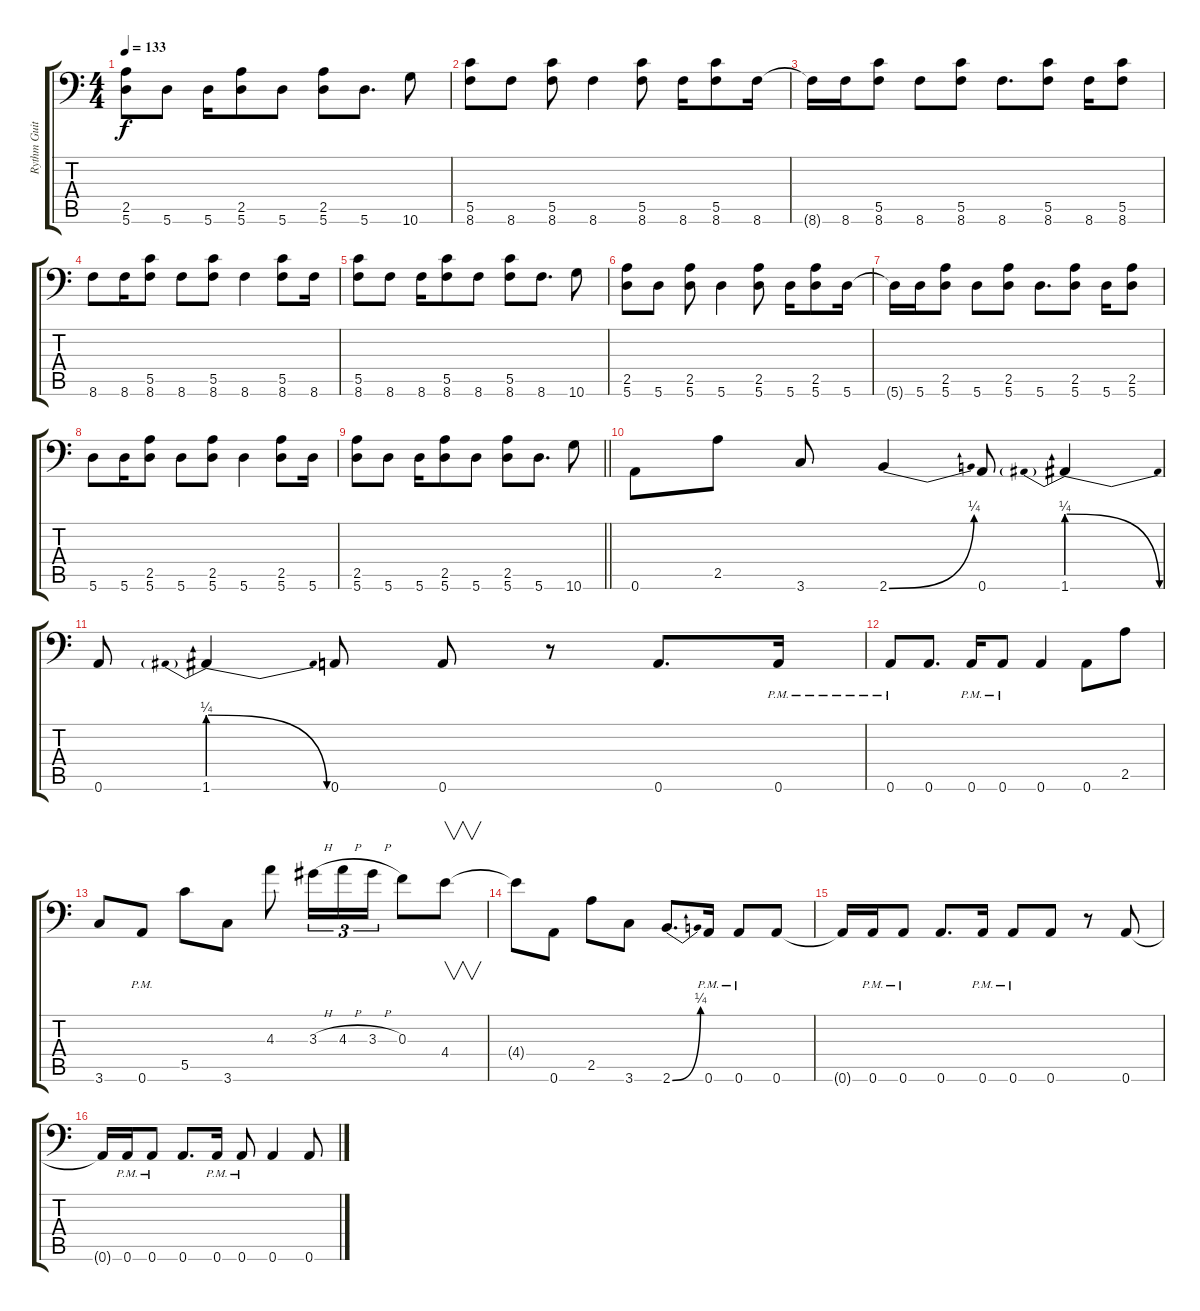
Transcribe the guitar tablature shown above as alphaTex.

\track ("Rythm Guitar #2" "Rythm Guit") {instrument distortionguitar}
\staff {score tabs}
\tuning (D4 A3 F3 C3 G2 A1) {hide}
\ts (4 4)
\tempo 133
\clef f4
\ks c
(2.5 5.6).8{dy f} 5.6.8 5.6.16 (2.5 5.6).8 5.6.8 (2.5 5.6).8 5.6.8{d} 10.6.8 |
(5.5 8.6).8 8.6.8 (5.5 8.6).8 8.6.4 (5.5 8.6).8 8.6.16 (5.5 8.6).8 8.6.16 |
8.6{t}.16 8.6.16 (5.5 8.6).8 8.6.8 (5.5 8.6).8 8.6.8{d} (5.5 8.6).8 8.6.16 (5.5 8.6).8 |
8.6.8 8.6.16 (5.5 8.6).8 8.6.8 (5.5 8.6).8 8.6.4 (5.5 8.6).8 8.6.16 |
(5.5 8.6).8 8.6.8 8.6.16 (5.5 8.6).8 8.6.8 (5.5 8.6).8 8.6.8{d} 10.6.8 |
(2.5 5.6).8 5.6.8 (2.5 5.6).8 5.6.4 (2.5 5.6).8 5.6.16 (2.5 5.6).8 5.6.16 |
5.6{t}.16 5.6.16 (2.5 5.6).8 5.6.8 (2.5 5.6).8 5.6.8{d} (2.5 5.6).8 5.6.16 (2.5 5.6).8 |
5.6.8 5.6.16 (2.5 5.6).8 5.6.8 (2.5 5.6).8 5.6.4 (2.5 5.6).8 5.6.16 |
\barLineRight lightlight
(2.5 5.6).8 5.6.8 5.6.16 (2.5 5.6).8 5.6.8 (2.5 5.6).8 5.6.8{d} 10.6.8 |
\section ("" "")
0.6.8 2.5.8 3.6.8 2.6{be (bend 0 0 60 1)}.4 0.6.8 1.6{be (prebendrelease 0 1 60 0)}.4 |
0.6.8 1.6{be (prebendrelease 0 1 60 0)}.4 0.6.8 0.6.8 r.8 0.6.8{d} 0.6{pm}.16 |
0.6{pm}.8 0.6.8{d} 0.6{pm}.16 0.6{pm}.8 0.6.4 0.6.8 2.5.8 |
3.6.8 0.6{pm}.8 5.5.8 3.6.8 4.3.8 3.3{h}.16{tu (3 2)} 4.3{h}.16{tu (3 2)} 3.3{h}.16{tu (3 2)} 0.3.8 4.4.8{v} |
4.4{t}.8 0.6.8 2.5.8 3.6.8 2.6{be (bend 0 0 60 1)}.8{d} 0.6{pm}.16 0.6{pm}.8 0.6.8 |
0.6{t}.16 0.6{pm}.16 0.6{pm}.8 0.6.8{d} 0.6{pm}.16 0.6{pm}.8 0.6.8 r.8 0.6.8 |
0.6{t}.16 0.6{pm}.16 0.6{pm}.8 0.6.8{d} 0.6{pm}.16 0.6{pm}.8 0.6.4 0.6.8
